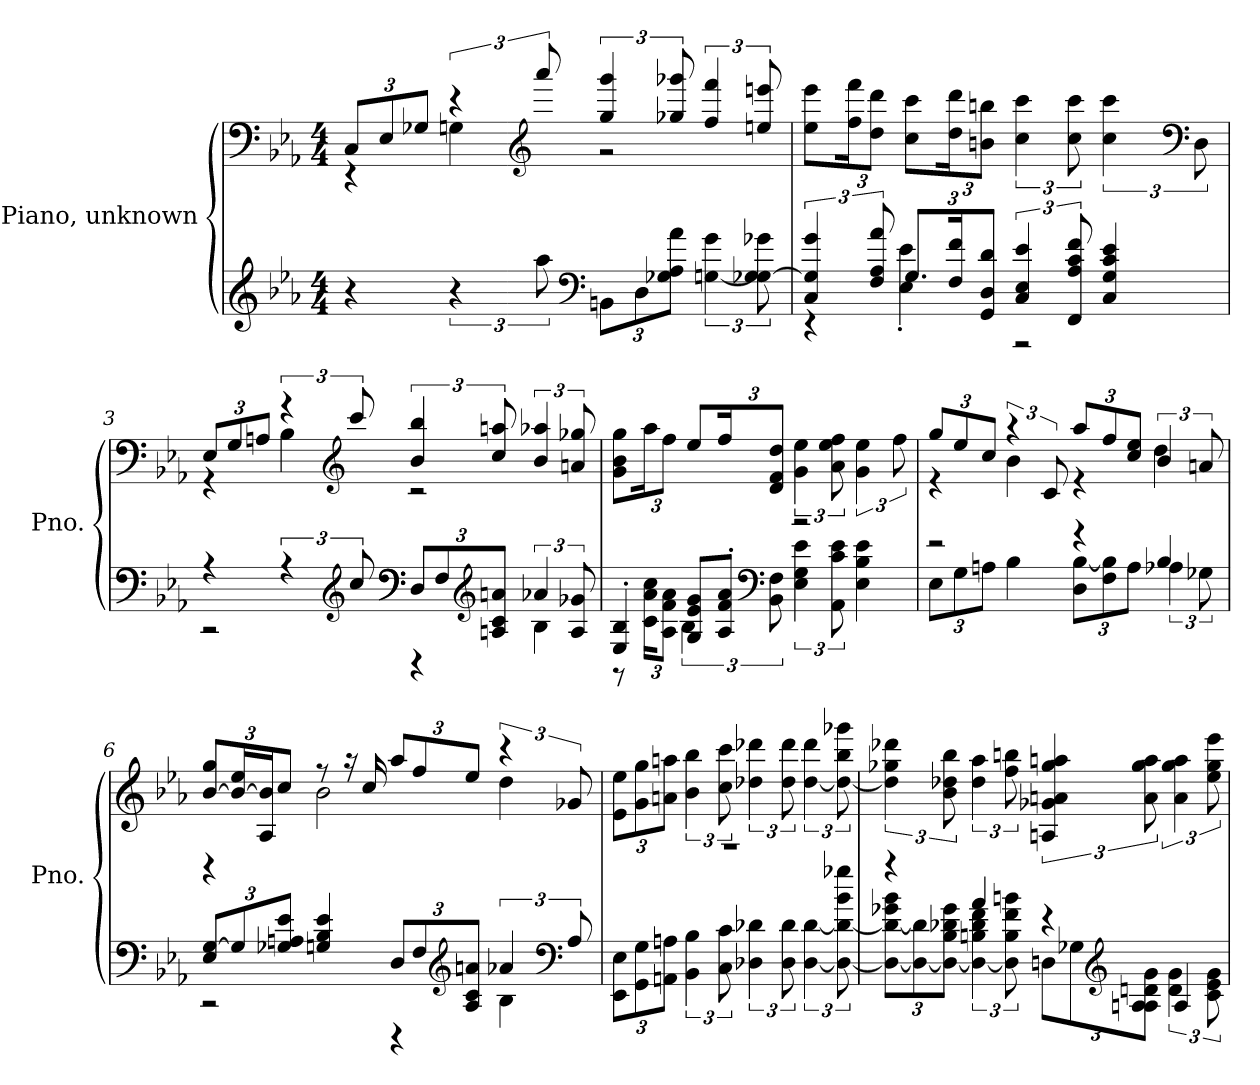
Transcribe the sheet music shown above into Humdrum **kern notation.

**kern	**kern
*part1	*part1
*staff2	*staff1
*I"Piano, unknown	*
*I'Pno.	*
*clefG2	*clefF4
*k[b-e-a-]	*k[b-e-a-]
*M4/4	*M4/4
*MM120	*MM120
*	*Xbrackettup
=1	=1
*	*^
4r	12C/L	4r
.	12E-/	.
.	12G-X/J	.
*	*brackettup	*
6r	6r	4Gn\
*	*clefG2	*
12aa-\	12aaa-/	.
*clefF4	*	*
*Xbrackettup	*	*
12BBn\L	6gg/ 6ggg/	2r
12D\	.	.
12G-X\ 12A-\ 12a-\J	12gg-X/ 12ggg-X/	.
*brackettup	*	*
[6Gn\ 6g\	6ff/ 6fff/	.
12G-X\ 12G\_ 12g-X\	12een/ 12eeen/	.
*	*v	*v
=2	=2
*^	*
6C/ 6G/] 6g/	4r	8ee-\ 8eee-\L
*	*	*Xbrackettup
.	.	24ff\ 24fff\K
12F/ 12A-/ 12a-/	.	12dd\ 12ddd\J
*Xbrackettup	*	*
12.G/L	4E-\' 4e-\'	8cc\ 8ccc\L
24F/ 24f/K	.	24dd\ 24ddd\K
12GG/ 12D/ 12d/J	.	12bn\ 12bbn\J
*brackettup	*	*brackettup
6C/ 6E-/ 6e-/	2r	6cc\ 6ccc\
12FF/ 12A-/ 12c/ 12f/	.	12cc\ 12ccc\
4C/ 4G/ 4c/ 4e-/	.	6cc\ 6ccc\
*	*	*clefF4
.	.	12D\
!!LO:LB:g=z
=3	=3	=3
*	*	*Xbrackettup
*	*	*^
4r	2r	12E-/L	4r
.	.	12G/	.
.	.	12An/J	.
*	*	*brackettup	*
6r	.	6r	4B-\
*clefG2	*	*clefG2	*
12cc/	.	12ccc/	.
*clefF4	*	*	*
*Xbrackettup	*	*	*
12D/L	4r	6b-/ 6bb-/	2r
12F/	.	.	.
*clefG2	*	*	*
12An/ 12c/ 12an/J	.	12cc/ 12aan/	.
*brackettup	*	*	*
6a-X/	4B-\	6b-/ 6aa-X/	.
12A/ 12g-X/	.	12an/ 12gg-X/	.
*	*	*v	*v
=4	=4	=4
4E-/' 4B-/'	8r	8g\ 8b-\ 8gg\L
*	*Xbrackettup	*Xbrackettup
.	24c\ 24a-\ 24cc\KL	24aa-\K
.	12A-\ 12f\ 12a-\J	12ff\J
*	*brackettup	*
8G/ 8e-/ 8g/L	6B-\	8ee-/L
8A-/' 8f/' 8a-/'J	.	24ff/K
*clefF4	*	*
.	12BB-\ 12F\	12d/ 12f/ 12dd/J
*	*	*brackettup
2r	6E-\ 6G\ 6e-\	6g\ 6ee-\
.	12AA-\ 12c\ 12e-\	12a-\ 12ee-\ 12ff\
.	4E-\ 4B-\ 4e-\	6g\ 6ee-\
.	.	12ff\
!!LO:LB:g=z
=5	=5	=5
*	*Xbrackettup	*Xbrackettup
*	*	*^
2r	12E-\L	12gg/L	4r
.	12G\	12ee-/	.
.	12An\J	12cc/J	.
*	*	*brackettup	*
.	4B-\	6r	4b-\
.	.	12c/	.
*	*	*Xbrackettup	*
4r	12D\ [12B-\L	12aa-/L	4r
.	12F\ 12B-\]	12ff/	.
.	12A\J	12cc/ 12ee-/J	.
*	*brackettup	*brackettup	*
4B-/	6A-X\	6b-/	4dd\
.	12G-X\	12an/	.
=6	=6	=6	=6
*Xbrackettup	*	*Xbrackettup	*
12E-/ [12G/L	2r	[12b-/ 12gg/L	4r
12G/]	.	24b-/_ 24ee-/L	.
.	.	24A-/ 24b-/]J	.
12G-X/ 12An/ 12e-/J	.	12cc/J	.
4Gn/ 4B-/ 4e-/	.	8r	2b-\
.	.	16r	.
.	.	16cc/	.
12D/L	4r	12aa-/L	.
12F/	.	12ff/	.
*clefG2	*	*	*
12A/ 12c/ 12an/J	.	12ee-/J	.
*brackettup	*	*brackettup	*
6a-X/	4B-\	6r	4dd\
*clefF4	*	*	*
12A/	.	12g-X/	.
*	*	*v	*v
!!LO:LB:g=z
=7	=7	=7
*	*Xbrackettup	*Xbrackettup
1r	12EE-\ 12E-\L	12e-\ 12ee-\L
.	12GG\ 12G\	12g\ 12gg\
.	12AAn\ 12An\J	12an\ 12aan\J
*	*brackettup	*brackettup
.	6BB-\ 6B-\	6b-\ 6bb-\
.	12C\ 12c\	12cc\ 12ccc\
.	6D-X\ 6d-X\	6dd-X\ 6ddd-X\
.	12D-\ 12d-\	12dd-\ 12ddd-\
.	[6D-\ [6d-\	[6dd-\ 6ddd-\
.	12D-\_ 12d-\_ 12b-\ 12gg-X\	12dd-\_ 12bb-\ 12ggg-X\
=8	=8	=8
*	*Xbrackettup	*
4r	12D-\_ 12d-\_ 12g-X\ 12b-\L	6dd-\] 6gg-X\ 6ddd-X\
.	12D-\_ 12d-\]	.
.	12D-\_ 12B-\ 12d-X\ 12g-\J	12b-\ 12dd-X\ 12bb-\
*	*brackettup	*
4a-/	6D-\_ 6Bn\ 6d-\ 6f\	6dd-\ 6aa-\
.	12D-\] 12B\ 12f\ 12bn\	12ff\ 12bbn\
*	*Xbrackettup	*
4r	12Dn\L	6An/ 6g-X/ 6an/ 6gg-/ 6aan/
.	12G-X\	.
*clefG2	*	*
.	12A-\ 12An\ 12dn\ 12g-\J	12a\ 12gg-\ 12aa\
*	*brackettup	*
4A/	6d\ 6g-\	6a\ 6gg-\ 6aa\
.	12c\ 12e-\ 12g-\	12ee-\ 12gg-\ 12eee-\
*v	*v	*
=	=
*-	*-
